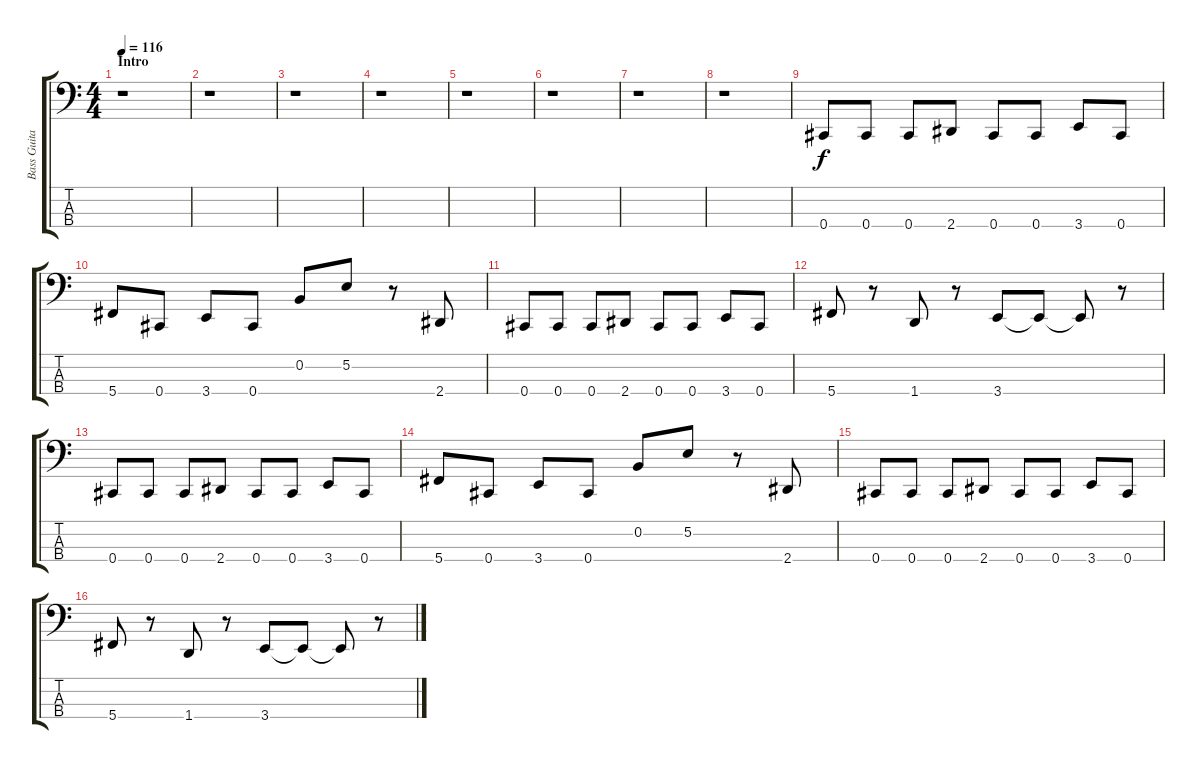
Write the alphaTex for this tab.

\track ("Bass Guitar" "Bass Guita") {instrument fretlessbass}
\staff {score tabs}
\tuning (E2 B1 Gb1 Db1) {hide}
\ts (4 4)
\section ("" "Intro")
\tempo 116
\clef f4
\ks c
r.1{dy f instrument fretlessbass} |
r.1 |
r.1 |
r.1 |
r.1 |
r.1 |
r.1 |
r.1 |
0.4.8 0.4.8 0.4.8 2.4.8 0.4.8 0.4.8 3.4.8 0.4.8 |
5.4.8 0.4.8 3.4.8 0.4.8 0.2.8 5.2.8 r.8 2.4.8 |
0.4.8 0.4.8 0.4.8 2.4.8 0.4.8 0.4.8 3.4.8 0.4.8 |
5.4.8 r.8 1.4.8 r.8 3.4.8 3.4{t}.8 3.4{t}.8 r.8 |
0.4.8 0.4.8 0.4.8 2.4.8 0.4.8 0.4.8 3.4.8 0.4.8 |
5.4.8 0.4.8 3.4.8 0.4.8 0.2.8 5.2.8 r.8 2.4.8 |
0.4.8 0.4.8 0.4.8 2.4.8 0.4.8 0.4.8 3.4.8 0.4.8 |
5.4.8 r.8 1.4.8 r.8 3.4.8 3.4{t}.8 3.4{t}.8 r.8
